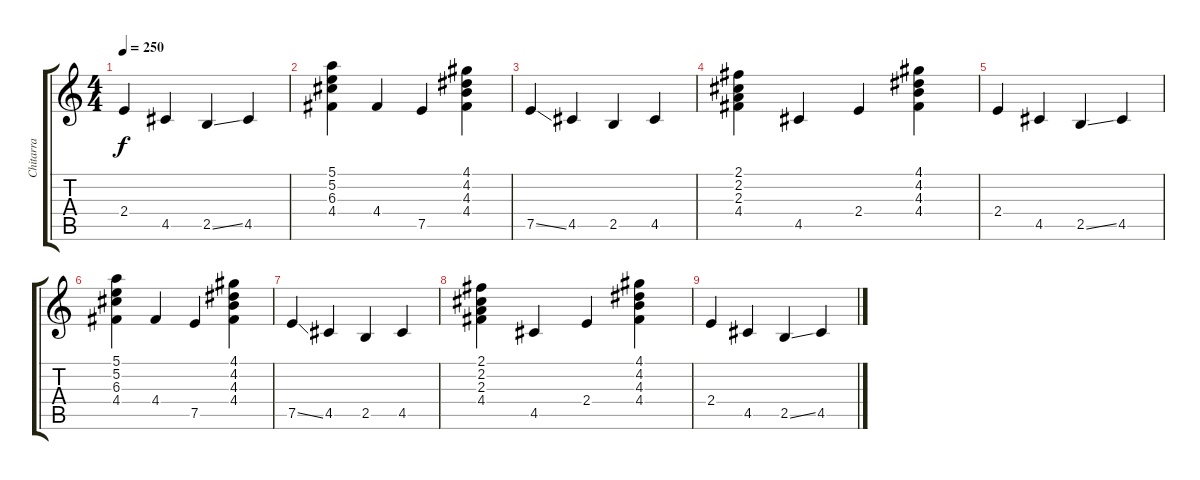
\track ("Chitarra" "Chitarra") {instrument acousticguitarnylon}
\staff {score tabs}
\tuning (E4 B3 G3 D3 A2 E2) {hide}
\ts (4 4)
\tempo 250
\clef g2
\ks c
2.4.4{dy f} 4.5.4 2.5{ss}.4 4.5.4 |
(5.1 5.2 6.3 4.4).4 4.4.4 7.5.4 (4.1 4.2 4.3 4.4).4 |
7.5{ss}.4 4.5.4 2.5.4 4.5.4 |
(2.1 2.2 2.3 4.4).4 4.5.4 2.4.4 (4.1 4.2 4.3 4.4).4 |
2.4.4 4.5.4 2.5{ss}.4 4.5.4 |
(5.1 5.2 6.3 4.4).4{volume 2} 4.4.4 7.5.4 (4.1 4.2 4.3 4.4).4 |
7.5{ss}.4 4.5.4 2.5.4 4.5.4 |
(2.1 2.2 2.3 4.4).4 4.5.4 2.4.4 (4.1 4.2 4.3 4.4).4 |
2.4.4 4.5.4 2.5{ss}.4 4.5.4
